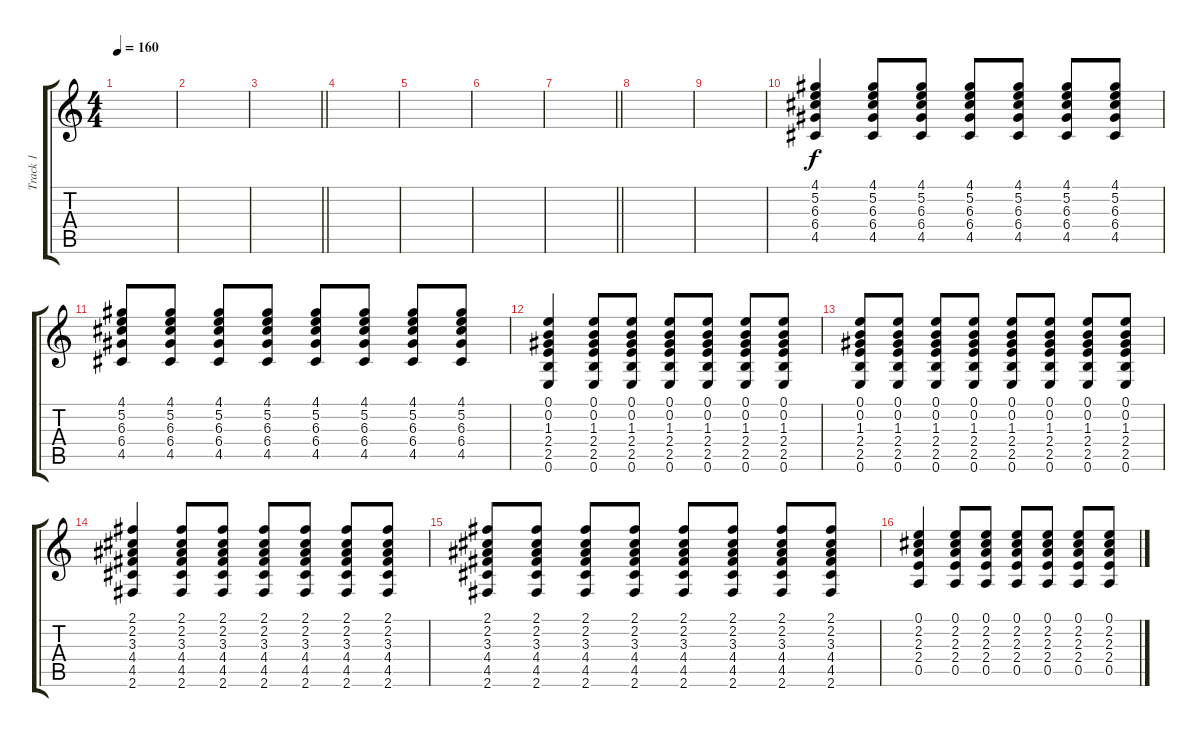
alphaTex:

\track ("Track 1" "Track 1") {instrument acousticguitarsteel}
\staff {score tabs}
\tuning (E4 B3 G3 D3 A2 E2) {hide}
\ts (4 4)
\tempo 160
\clef g2
\ks c
|
|
\barLineRight lightlight
|
|
|
|
\barLineRight lightlight
|
|
|
(4.1 5.2 6.3 6.4 4.5).4 (4.1 5.2 6.3 6.4 4.5).8 (4.1 5.2 6.3 6.4 4.5).8 (4.1 5.2 6.3 6.4 4.5).8 (4.1 5.2 6.3 6.4 4.5).8 (4.1 5.2 6.3 6.4 4.5).8 (4.1 5.2 6.3 6.4 4.5).8 |
(4.1 5.2 6.3 6.4 4.5).8 (4.1 5.2 6.3 6.4 4.5).8 (4.1 5.2 6.3 6.4 4.5).8 (4.1 5.2 6.3 6.4 4.5).8 (4.1 5.2 6.3 6.4 4.5).8 (4.1 5.2 6.3 6.4 4.5).8 (4.1 5.2 6.3 6.4 4.5).8 (4.1 5.2 6.3 6.4 4.5).8 |
(0.1 0.2 1.3 2.4 2.5 0.6).4 (0.1 0.2 1.3 2.4 2.5 0.6).8 (0.1 0.2 1.3 2.4 2.5 0.6).8 (0.1 0.2 1.3 2.4 2.5 0.6).8 (0.1 0.2 1.3 2.4 2.5 0.6).8 (0.1 0.2 1.3 2.4 2.5 0.6).8 (0.1 0.2 1.3 2.4 2.5 0.6).8 |
(0.1 0.2 1.3 2.4 2.5 0.6).8 (0.1 0.2 1.3 2.4 2.5 0.6).8 (0.1 0.2 1.3 2.4 2.5 0.6).8 (0.1 0.2 1.3 2.4 2.5 0.6).8 (0.1 0.2 1.3 2.4 2.5 0.6).8 (0.1 0.2 1.3 2.4 2.5 0.6).8 (0.1 0.2 1.3 2.4 2.5 0.6).8 (0.1 0.2 1.3 2.4 2.5 0.6).8 |
(2.1 2.2 3.3 4.4 4.5 2.6).4 (2.1 2.2 3.3 4.4 4.5 2.6).8 (2.1 2.2 3.3 4.4 4.5 2.6).8 (2.1 2.2 3.3 4.4 4.5 2.6).8 (2.1 2.2 3.3 4.4 4.5 2.6).8 (2.1 2.2 3.3 4.4 4.5 2.6).8 (2.1 2.2 3.3 4.4 4.5 2.6).8 |
(2.1 2.2 3.3 4.4 4.5 2.6).8 (2.1 2.2 3.3 4.4 4.5 2.6).8 (2.1 2.2 3.3 4.4 4.5 2.6).8 (2.1 2.2 3.3 4.4 4.5 2.6).8 (2.1 2.2 3.3 4.4 4.5 2.6).8 (2.1 2.2 3.3 4.4 4.5 2.6).8 (2.1 2.2 3.3 4.4 4.5 2.6).8 (2.1 2.2 3.3 4.4 4.5 2.6).8 |
(0.1 2.2 2.3 2.4 0.5).4 (0.1 2.2 2.3 2.4 0.5).8 (0.1 2.2 2.3 2.4 0.5).8 (0.1 2.2 2.3 2.4 0.5).8 (0.1 2.2 2.3 2.4 0.5).8 (0.1 2.2 2.3 2.4 0.5).8 (0.1 2.2 2.3 2.4 0.5).8
